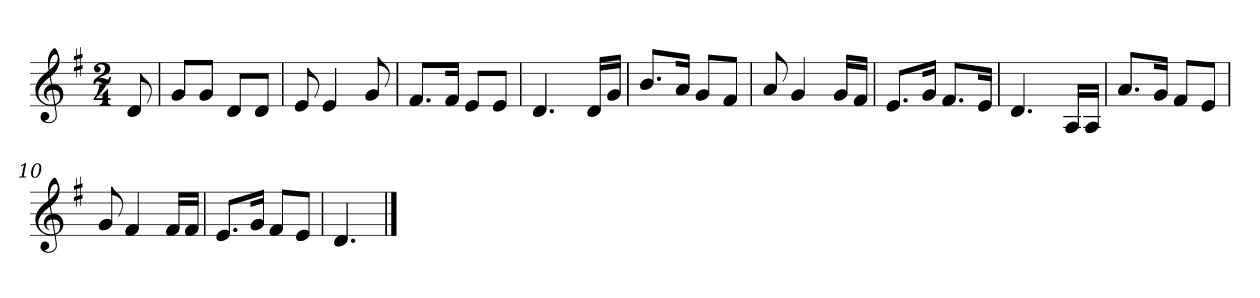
**kern
*part1
*staff1
*k[f#]
*M2/4
*MM120
=
8d
=1
8gL
8gJ
8dL
8dJ
=2
8e
4e
8g
=3
8.f#L
16f#Jk
8eL
8eJ
=4
4.d
16dLL
16gJJ
=5
8.bL
16aJk
8gL
8f#J
=6
8a
4g
16gLL
16f#JJ
=7
8.eL
16gJk
8.f#L
16eJk
=8
4.d
16ALL
16AJJ
=9
8.aL
16gJk
8f#L
8eJ
=10
8g
4f#
16f#LL
16f#JJ
=11
8.eL
16gJk
8f#L
8eJ
=12
4.d
==
*-
